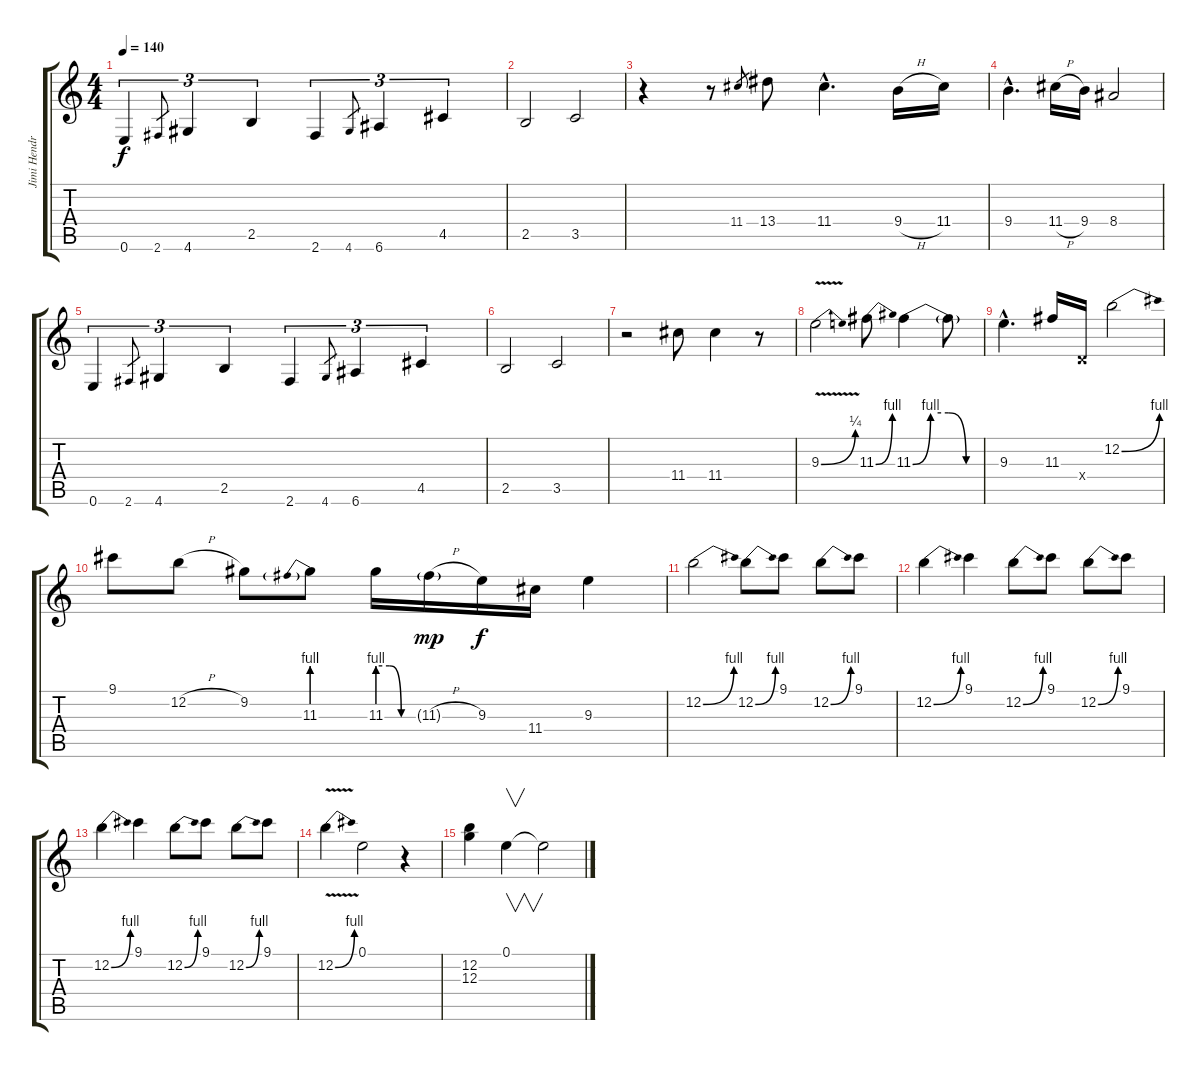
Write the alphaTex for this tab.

\track ("Jimi Hendrix Lead" "Jimi Hendr") {instrument distortionguitar}
\staff {score tabs}
\tuning (E4 B3 G3 D3 A2 E2) {hide}
\ts (4 4)
\tempo 140
\clef g2
\ks c
0.6.4{tu (3 2) dy f} 2.6.8{gr} 4.6.4{tu (3 2)} 2.5.4{tu (3 2)} 2.6.4{tu (3 2)} 4.6.8{gr} 6.6.4{tu (3 2)} 4.5.4{tu (3 2)} |
2.5.2 3.5.2 |
r.4 r.8 11.4.8{gr} 13.4.8 11.4{hac}.4{d} 9.4{h}.16 11.4.16 |
9.4{hac}.4{d} 11.4{h}.16 9.4.16 8.4.2 |
0.6.4{tu (3 2)} 2.6.8{gr} 4.6.4{tu (3 2)} 2.5.4{tu (3 2)} 2.6.4{tu (3 2)} 4.6.8{gr} 6.6.4{tu (3 2)} 4.5.4{tu (3 2)} |
2.5.2 3.5.2 |
r.2 11.4.8 11.4.4 r.8 |
9.3{be (bend 0 0 60 1) v}.2 11.3{be (bend 0 0 60 4)}.8 11.3{be (custom 0 0 15 4 30 4 45 0 60 0)}.4 11.3{t}.8 |
9.3{hac}.4{d} 11.3.16 0.4{x}.16 12.2{be (bend 0 0 60 4)}.2 |
9.1.8 12.2{h}.8 9.2.8 11.3{be (prebend 0 4 60 4)}.8 11.3{be (custom 0 4 20 4 40 0 60 0)}.16 11.3{h g}.16{dy mp} 9.3.16{dy f} 11.4.16 9.3.4 |
12.2{be (bend 0 0 60 4)}.2 12.2{be (bend 0 0 60 4)}.8 9.1.8 12.2{be (bend 0 0 60 4)}.8 9.1.8 |
12.2{be (bend 0 0 60 4)}.4 9.1.4 12.2{be (bend 0 0 60 4)}.8 9.1.8 12.2{be (bend 0 0 60 4)}.8 9.1.8 |
12.2{be (bend 0 0 60 4)}.4 9.1.4 12.2{be (bend 0 0 60 4)}.8 9.1.8 12.2{be (bend 0 0 60 4)}.8 9.1.8 |
12.2{be (bend 0 0 60 4) v}.4 0.1.2 r.4 |
(12.2 12.3).4 0.1.4{v} 0.1{t}.2
